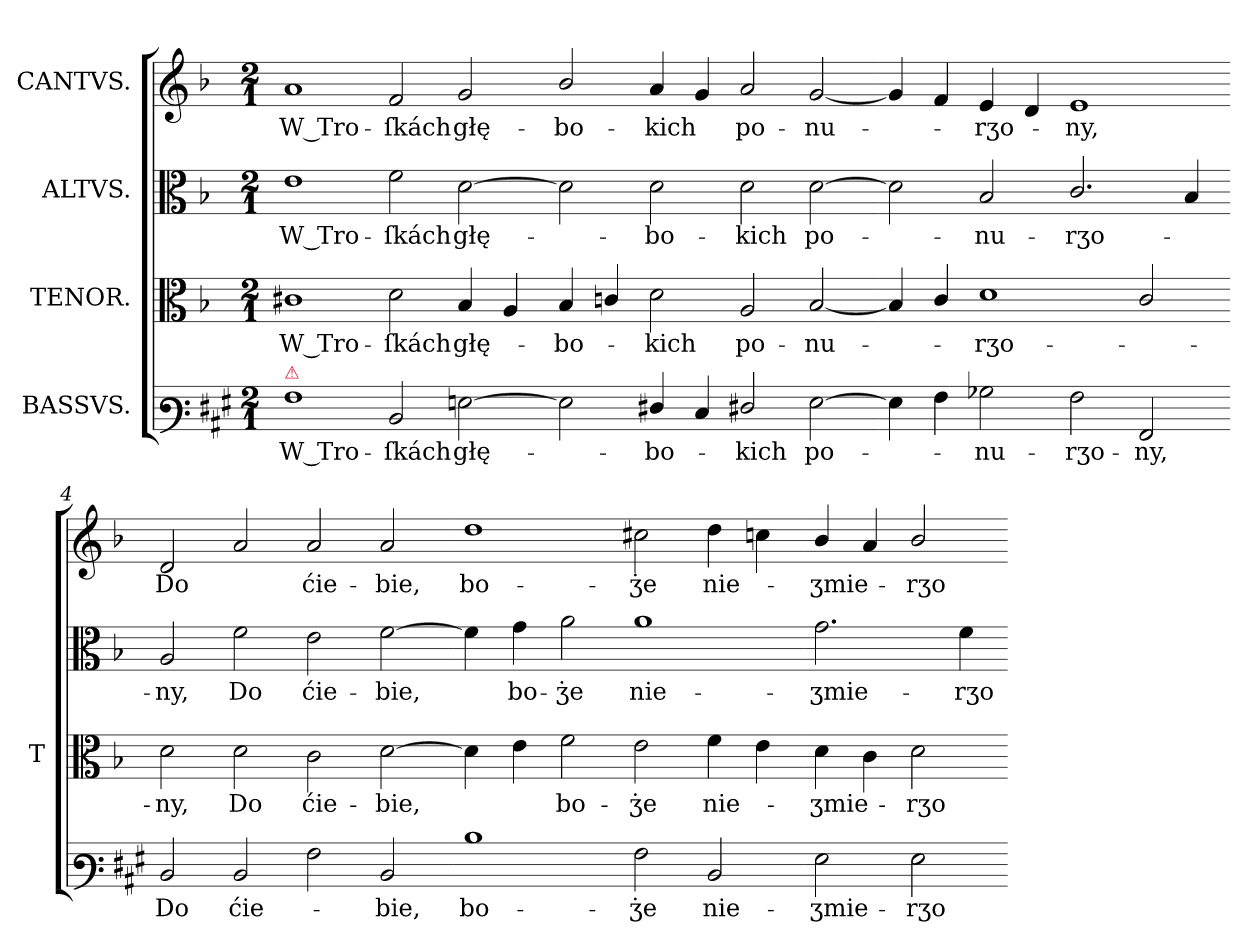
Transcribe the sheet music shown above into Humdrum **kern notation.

**kern	**text	**kern	**text	**kern	**text	**kern	**text
*part4	*part4	*part3	*part3	*part2	*part2	*part1	*part1
*staff4	*staff4	*staff3	*staff3	*staff2	*staff2	*staff1	*staff1
*I"BASSVS.	*	*I"TENOR.	*	*I"ALTVS.	*	*I"CANTVS.	*
*	*	*I'T	*	*	*	*	*
*clefF3	*	*clefC3	*	*clefC3	*	*clefG2	*
*k[f#c#g#]	*	*k[b-]	*	*k[b-]	*	*k[b-]	*
*M2/1	*	*M2/1	*	*M2/1	*	*M2/1	*
*MM300	*	*MM300	*	*MM300	*	*MM300	*
=1	=1	=1	=1	=1	=1	=1	=1
!LO:TX:a:color=crimson:t=⚠	!	!	!	!	!	!	!
1A\	W Tro-	1c#X\	W Tro-	1e\	W Tro-	1a/	W Tro-
2D/	-ſkách	2d\	-ſkách	2f\	-ſkách	2f/	-ſkách
[2G\	głę-	4B-/	głę-	[2d\	głę-	2g/	głę-
.	.	4A/	.	.	.	.	.
=2-	=2-	=2-	=2-	=2-	=2-	=2-	=2-
2G\]	.	4B-/	-bo-	2d\]	.	2b-/	-bo-
.	.	4cn/	.	.	.	.	.
4F#X/	-bo-	2d\	-kich	2d\	-bo-	4a/	-kich
4E/	.	.	.	.	.	4g/	.
2F#X/	-kich	2A/	po-	2d\	-kich	2a/	po-
[2G\	po-	[2B-/	-nu-	[2d\	po-	[2g/	-nu-
=3-	=3-	=3-	=3-	=3-	=3-	=3-	=3-
4G\]	.	4B-/]	.	2d\]	.	4g/]	.
4A\	.	4c/	.	.	.	4f/	.
2B-\	-nu-	1d\	-rʒo-	2B-/	-nu-	4e/	-rʒo-
.	.	.	.	.	.	4d/	.
2A\	-rʒo-	.	.	2.c/	-rʒo-	1e/	-ny,
2AA/	-ny,	2c/	.	.	.	.	.
.	.	.	.	4B-/	.	.	.
=4-	=4-	=4-	=4-	=4-	=4-	=4-	=4-
2D/	Do	2d\	-ny,	2A/	-ny,	2d/	Do
2D/	ćie-	2d\	Do	2f\	Do	2a/	.
2A\	.	2c\	ćie-	2e\	ćie-	2a/	ćie-
2D/	-bie,	[2d\	-bie,	[2f\	-bie,	2a/	-bie,
=5-	=5-	=5-	=5-	=5-	=5-	=5-	=5-
1d\	bo-	4d\]	.	4f\]	.	1dd\	bo-
.	.	4e\	.	4g\	bo-	.	.
.	.	2f\	bo-	2a\	-ʒ̇e	.	.
2A\	-ʒ̇e	2e\	-ʒ̇e	1a\	nie-	2cc#X\	-ʒ̇e
2D/	nie-	4f\	nie-	.	.	4dd\	nie-
.	.	4e\	.	.	.	4ccn\	.
=6-	=6-	=6-	=6-	=6-	=6-	=6-	=6-
2G\	-ʒmie-	4d\	-ʒmie-	2.g\	-ʒmie-	4b-/	-ʒmie-
.	.	4c\	.	.	.	4a/	.
2G\	-rʒo-	2d\	-rʒo-	.	.	2b-/	-rʒo-
.	.	.	.	4f\	-rʒo-	.	.
=-	=-	=-	=-	=-	=-	=-	=-
*-	*-	*-	*-	*-	*-	*-	*-
